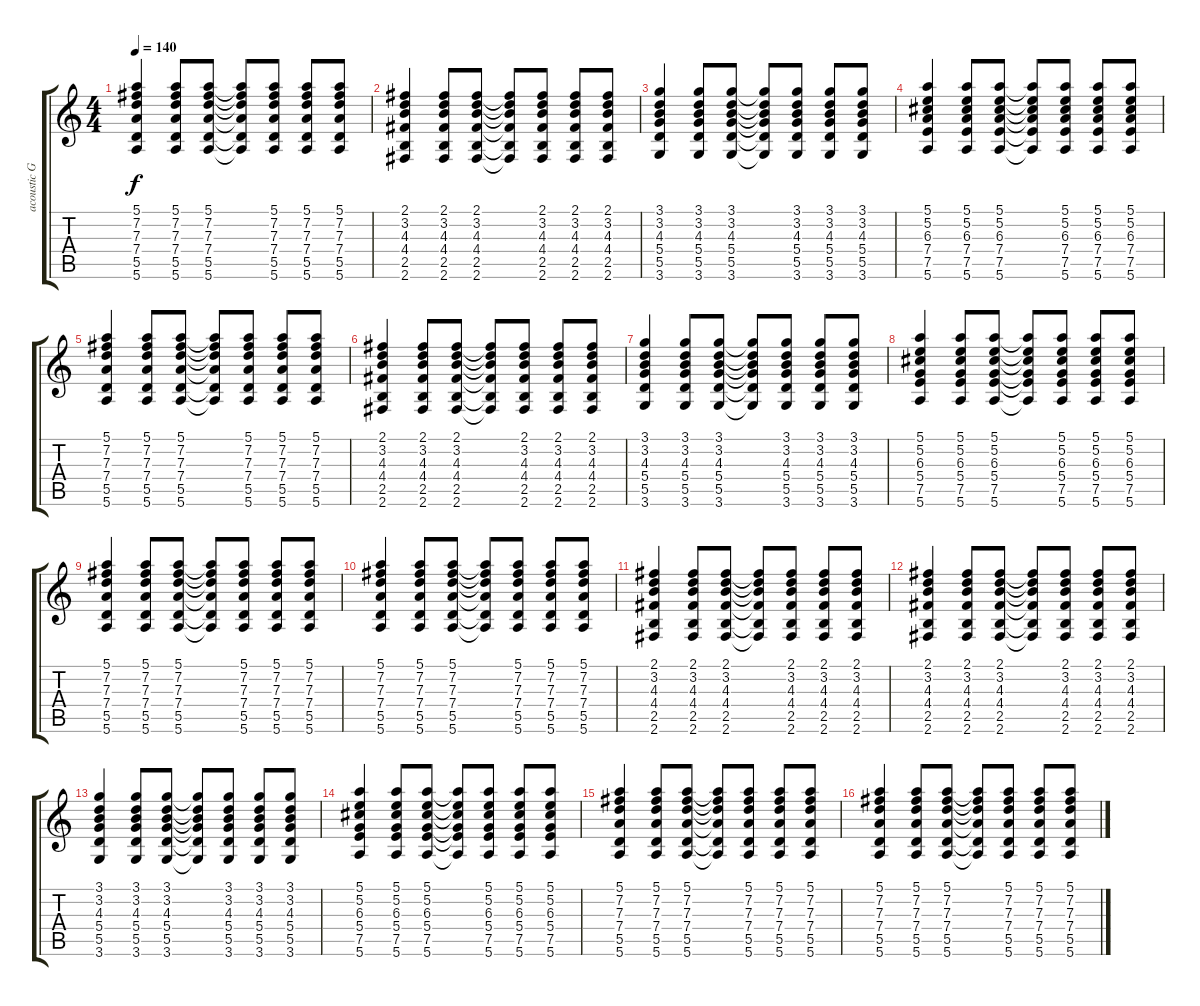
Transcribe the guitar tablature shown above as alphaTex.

\track ("acoustic GT" "acoustic G") {instrument acousticguitarsteel}
\staff {score tabs}
\tuning (E4 B3 G3 D3 A2 E2) {hide}
\ts (4 4)
\tempo 140
\clef g2
\ks c
(5.1 7.2 7.3 7.4 5.5 5.6).4{dy f} (5.1 7.2 7.3 7.4 5.5 5.6).8 (5.1 7.2 7.3 7.4 5.5 5.6).8 (5.1{t} 7.2{t} 7.3{t} 7.4{t} 5.5{t} 5.6{t}).8 (5.1 7.2 7.3 7.4 5.5 5.6).8 (5.1 7.2 7.3 7.4 5.5 5.6).8 (5.1 7.2 7.3 7.4 5.5 5.6).8 |
(2.1 3.2 4.3 4.4 2.5 2.6).4 (2.1 3.2 4.3 4.4 2.5 2.6).8 (2.1 3.2 4.3 4.4 2.5 2.6).8 (2.1{t} 3.2{t} 4.3{t} 4.4{t} 2.5{t} 2.6{t}).8 (2.1 3.2 4.3 4.4 2.5 2.6).8 (2.1 3.2 4.3 4.4 2.5 2.6).8 (2.1 3.2 4.3 4.4 2.5 2.6).8 |
(3.1 3.2 4.3 5.4 5.5 3.6).4 (3.1 3.2 4.3 5.4 5.5 3.6).8 (3.1 3.2 4.3 5.4 5.5 3.6).8 (3.1{t} 3.2{t} 4.3{t} 5.4{t} 5.5{t} 3.6{t}).8 (3.1 3.2 4.3 5.4 5.5 3.6).8 (3.1 3.2 4.3 5.4 5.5 3.6).8 (3.1 3.2 4.3 5.4 5.5 3.6).8 |
(5.1 5.2 6.3 7.4 7.5 5.6).4 (5.1 5.2 6.3 7.4 7.5 5.6).8 (5.1 5.2 6.3 7.4 7.5 5.6).8 (5.1{t} 5.2{t} 6.3{t} 7.4{t} 7.5{t} 5.6{t}).8 (5.1 5.2 6.3 7.4 7.5 5.6).8 (5.1 5.2 6.3 7.4 7.5 5.6).8 (5.1 5.2 6.3 7.4 7.5 5.6).8 |
(5.1 7.2 7.3 7.4 5.5 5.6).4 (5.1 7.2 7.3 7.4 5.5 5.6).8 (5.1 7.2 7.3 7.4 5.5 5.6).8 (5.1{t} 7.2{t} 7.3{t} 7.4{t} 5.5{t} 5.6{t}).8 (5.1 7.2 7.3 7.4 5.5 5.6).8 (5.1 7.2 7.3 7.4 5.5 5.6).8 (5.1 7.2 7.3 7.4 5.5 5.6).8 |
(2.1 3.2 4.3 4.4 2.5 2.6).4 (2.1 3.2 4.3 4.4 2.5 2.6).8 (2.1 3.2 4.3 4.4 2.5 2.6).8 (2.1{t} 3.2{t} 4.3{t} 4.4{t} 2.5{t} 2.6{t}).8 (2.1 3.2 4.3 4.4 2.5 2.6).8 (2.1 3.2 4.3 4.4 2.5 2.6).8 (2.1 3.2 4.3 4.4 2.5 2.6).8 |
(3.1 3.2 4.3 5.4 5.5 3.6).4 (3.1 3.2 4.3 5.4 5.5 3.6).8 (3.1 3.2 4.3 5.4 5.5 3.6).8 (3.1{t} 3.2{t} 4.3{t} 5.4{t} 5.5{t} 3.6{t}).8 (3.1 3.2 4.3 5.4 5.5 3.6).8 (3.1 3.2 4.3 5.4 5.5 3.6).8 (3.1 3.2 4.3 5.4 5.5 3.6).8 |
(5.1 5.2 6.3 5.4 7.5 5.6).4 (5.1 5.2 6.3 5.4 7.5 5.6).8 (5.1 5.2 6.3 5.4 7.5 5.6).8 (5.1{t} 5.2{t} 6.3{t} 5.4{t} 7.5{t} 5.6{t}).8 (5.1 5.2 6.3 5.4 7.5 5.6).8 (5.1 5.2 6.3 5.4 7.5 5.6).8 (5.1 5.2 6.3 5.4 7.5 5.6).8 |
(5.1 7.2 7.3 7.4 5.5 5.6).4 (5.1 7.2 7.3 7.4 5.5 5.6).8 (5.1 7.2 7.3 7.4 5.5 5.6).8 (5.1{t} 7.2{t} 7.3{t} 7.4{t} 5.5{t} 5.6{t}).8 (5.1 7.2 7.3 7.4 5.5 5.6).8 (5.1 7.2 7.3 7.4 5.5 5.6).8 (5.1 7.2 7.3 7.4 5.5 5.6).8 |
(5.1 7.2 7.3 7.4 5.5 5.6).4 (5.1 7.2 7.3 7.4 5.5 5.6).8 (5.1 7.2 7.3 7.4 5.5 5.6).8 (5.1{t} 7.2{t} 7.3{t} 7.4{t} 5.5{t} 5.6{t}).8 (5.1 7.2 7.3 7.4 5.5 5.6).8 (5.1 7.2 7.3 7.4 5.5 5.6).8 (5.1 7.2 7.3 7.4 5.5 5.6).8 |
(2.1 3.2 4.3 4.4 2.5 2.6).4 (2.1 3.2 4.3 4.4 2.5 2.6).8 (2.1 3.2 4.3 4.4 2.5 2.6).8 (2.1{t} 3.2{t} 4.3{t} 4.4{t} 2.5{t} 2.6{t}).8 (2.1 3.2 4.3 4.4 2.5 2.6).8 (2.1 3.2 4.3 4.4 2.5 2.6).8 (2.1 3.2 4.3 4.4 2.5 2.6).8 |
(2.1 3.2 4.3 4.4 2.5 2.6).4 (2.1 3.2 4.3 4.4 2.5 2.6).8 (2.1 3.2 4.3 4.4 2.5 2.6).8 (2.1{t} 3.2{t} 4.3{t} 4.4{t} 2.5{t} 2.6{t}).8 (2.1 3.2 4.3 4.4 2.5 2.6).8 (2.1 3.2 4.3 4.4 2.5 2.6).8 (2.1 3.2 4.3 4.4 2.5 2.6).8 |
(3.1 3.2 4.3 5.4 5.5 3.6).4 (3.1 3.2 4.3 5.4 5.5 3.6).8 (3.1 3.2 4.3 5.4 5.5 3.6).8 (3.1{t} 3.2{t} 4.3{t} 5.4{t} 5.5{t} 3.6{t}).8 (3.1 3.2 4.3 5.4 5.5 3.6).8 (3.1 3.2 4.3 5.4 5.5 3.6).8 (3.1 3.2 4.3 5.4 5.5 3.6).8 |
(5.1 5.2 6.3 5.4 7.5 5.6).4 (5.1 5.2 6.3 5.4 7.5 5.6).8 (5.1 5.2 6.3 5.4 7.5 5.6).8 (5.1{t} 5.2{t} 6.3{t} 5.4{t} 7.5{t} 5.6{t}).8 (5.1 5.2 6.3 5.4 7.5 5.6).8 (5.1 5.2 6.3 5.4 7.5 5.6).8 (5.1 5.2 6.3 5.4 7.5 5.6).8 |
(5.1 7.2 7.3 7.4 5.5 5.6).4 (5.1 7.2 7.3 7.4 5.5 5.6).8 (5.1 7.2 7.3 7.4 5.5 5.6).8 (5.1{t} 7.2{t} 7.3{t} 7.4{t} 5.5{t} 5.6{t}).8 (5.1 7.2 7.3 7.4 5.5 5.6).8 (5.1 7.2 7.3 7.4 5.5 5.6).8 (5.1 7.2 7.3 7.4 5.5 5.6).8 |
(5.1 7.2 7.3 7.4 5.5 5.6).4 (5.1 7.2 7.3 7.4 5.5 5.6).8 (5.1 7.2 7.3 7.4 5.5 5.6).8 (5.1{t} 7.2{t} 7.3{t} 7.4{t} 5.5{t} 5.6{t}).8 (5.1 7.2 7.3 7.4 5.5 5.6).8 (5.1 7.2 7.3 7.4 5.5 5.6).8 (5.1 7.2 7.3 7.4 5.5 5.6).8
